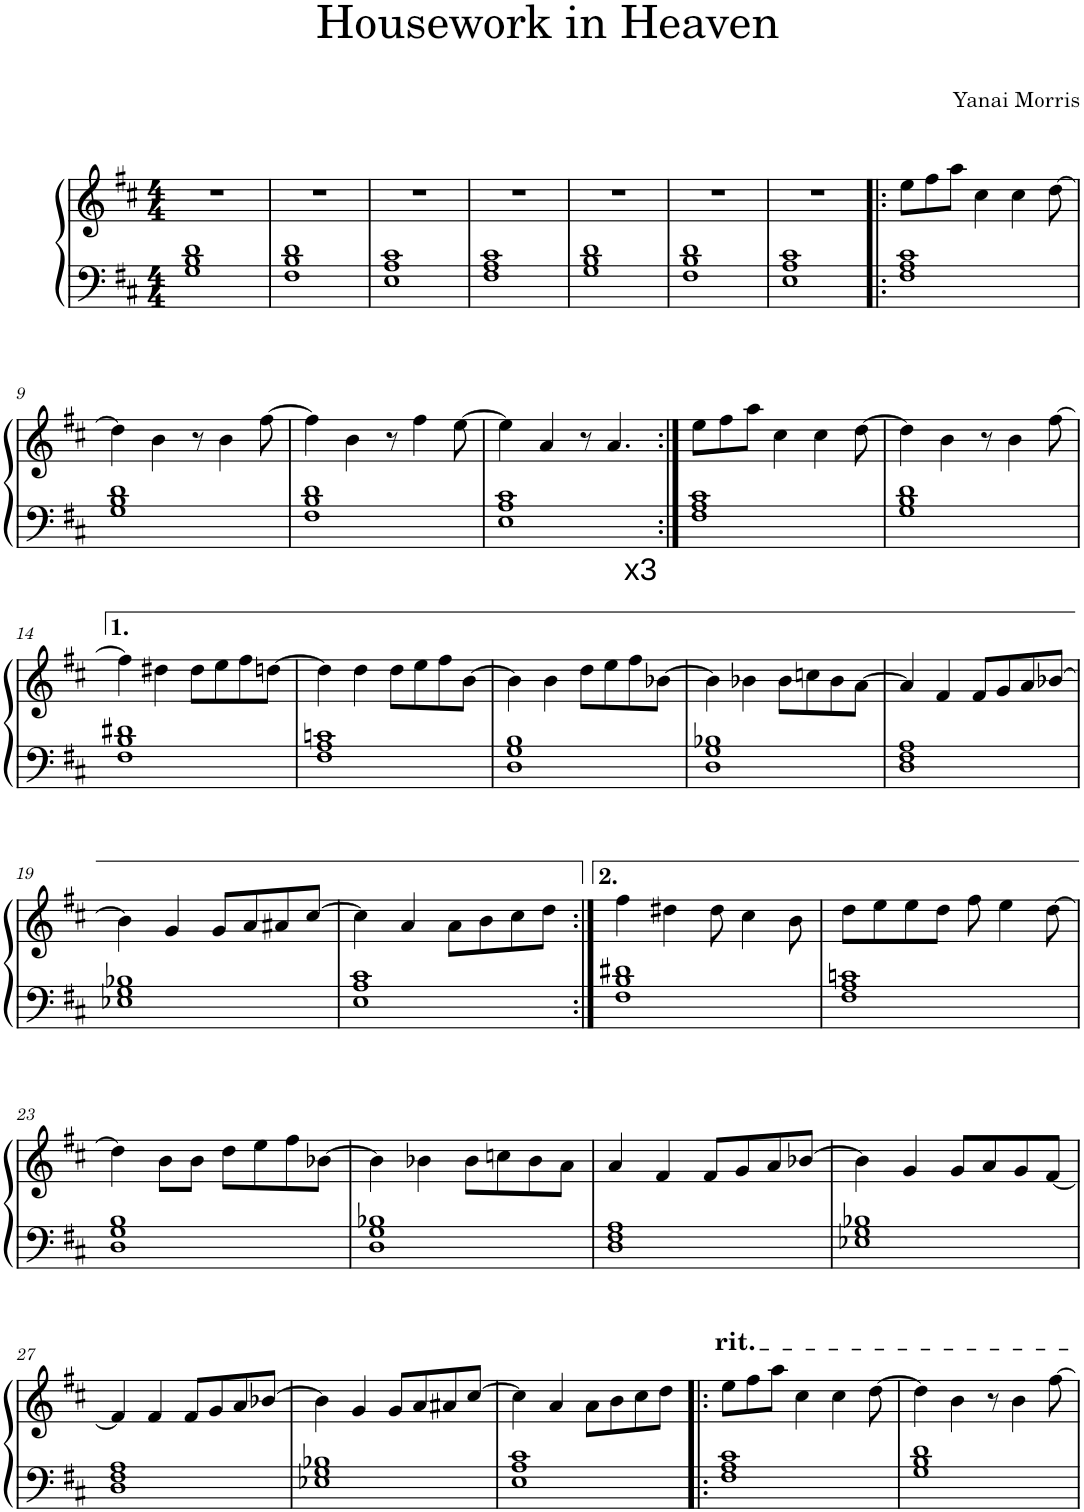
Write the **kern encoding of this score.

**kern	**kern
*part1	*part1
*staff2	*staff1
*I"Piano	*
*I'Pno.	*
*clefF4	*clefG2
*k[f#c#]	*k[f#c#]
*M4/4	*M4/4
=1	=1
1G 1B 1d	1r
=2	=2
1F# 1B 1d	1r
=3	=3
1E 1A 1c#	1r
=4	=4
1F# 1A 1c#	1r
=5	=5
1G 1B 1d	1r
=6	=6
1F# 1B 1d	1r
=7	=7
1E 1A 1c#	1r
=8!|:	=8!|:
1F# 1A 1c#	8ee\L
.	8ff#\
.	8aa\J
.	4cc#\
.	4cc#\
.	[8dd\
!!LO:LB:g=z
=9	=9
1G 1B 1d	4dd\]
.	4b\
.	8r
.	4b\
.	[8ff#\
=10	=10
1F# 1B 1d	4ff#\]
.	4b\
.	8r
.	4ff#\
.	[8ee\
=11	=11
!LO:TX:b:t=x3	!
1E 1A 1c#	4ee\]
.	4a/
.	8r
.	4.a/
=12:|!	=12:|!
1F# 1A 1c#	8ee\L
.	8ff#\
.	8aa\J
.	4cc#\
.	4cc#\
.	[8dd\
=13	=13
1G 1B 1d	4dd\]
.	4b\
.	8r
.	4b\
.	[8ff#\
!!LO:LB:g=z
=14	=14
1F# 1B 1d#X	4ff#\]
.	4dd#X\
.	8dd#\L
.	8ee\
.	8ff#\
.	[8ddn\J
=15	=15
1F# 1A 1cn	4dd\]
.	4dd\
.	8dd\L
.	8ee\
.	8ff#\
.	[8b\J
=16	=16
1D 1G 1B	4b\]
.	4b\
.	8dd\L
.	8ee\
.	8ff#\
.	[8b-X\J
=17	=17
1D 1G 1B-X	4b-\]
.	4b-X\
.	8b-\L
.	8ccn\
.	8b-\
.	[8a\J
=18	=18
1D 1F# 1A	4a/]
.	4f#/
.	8f#/L
.	8g/
.	8a/
.	[8b-X/J
!!LO:LB:g=z
=19	=19
1E-X 1G 1B-X	4b-\]
.	4g/
.	8g/L
.	8a/
.	8a#X/
.	[8cc#/J
=20	=20
1E 1A 1c#	4cc#\]
.	4a/
.	8a\L
.	8b\
.	8cc#\
.	8dd\J
=21:|!	=21:|!
1F# 1B 1d#X	4ff#\
.	4dd#X\
.	8dd#\
.	4cc#\
.	8b\
=22	=22
1F# 1A 1cn	8dd\L
.	8ee\
.	8ee\
.	8dd\J
.	8ff#\
.	4ee\
.	[8dd\
!!LO:LB:g=z
=23	=23
1D 1G 1B	4dd\]
.	8b\L
.	8b\J
.	8dd\L
.	8ee\
.	8ff#\
.	[8b-X\J
=24	=24
1D 1G 1B-X	4b-\]
.	4b-X\
.	8b-\L
.	8ccn\
.	8b-\
.	8a\J
=25	=25
1D 1F# 1A	4a/
.	4f#/
.	8f#/L
.	8g/
.	8a/
.	[8b-X/J
=26	=26
1E-X 1G 1B-X	4b-\]
.	4g/
.	8g/L
.	8a/
.	8g/
.	[8f#/J
!!LO:LB:g=z
=27	=27
1D 1F# 1A	4f#/]
.	4f#/
.	8f#/L
.	8g/
.	8a/
.	[8b-X/J
=28	=28
1E-X 1G 1B-X	4b-\]
.	4g/
.	8g/L
.	8a/
.	8a#X/
.	[8cc#/J
=29	=29
1E 1A 1c#	4cc#\]
.	4a/
.	8a\L
.	8b\
.	8cc#\
.	8dd\J
=30!|:	=30!|:
!	!LO:TX:a:t=rit.
1F# 1A 1c#	8ee\L
.	8ff#\
.	8aa\J
.	4cc#\
.	4cc#\
.	[8dd\
=31	=31
1G 1B 1d	4dd\]
.	4b\
.	8r
.	4b\
.	[8ff#\
=	=
*-	*-
